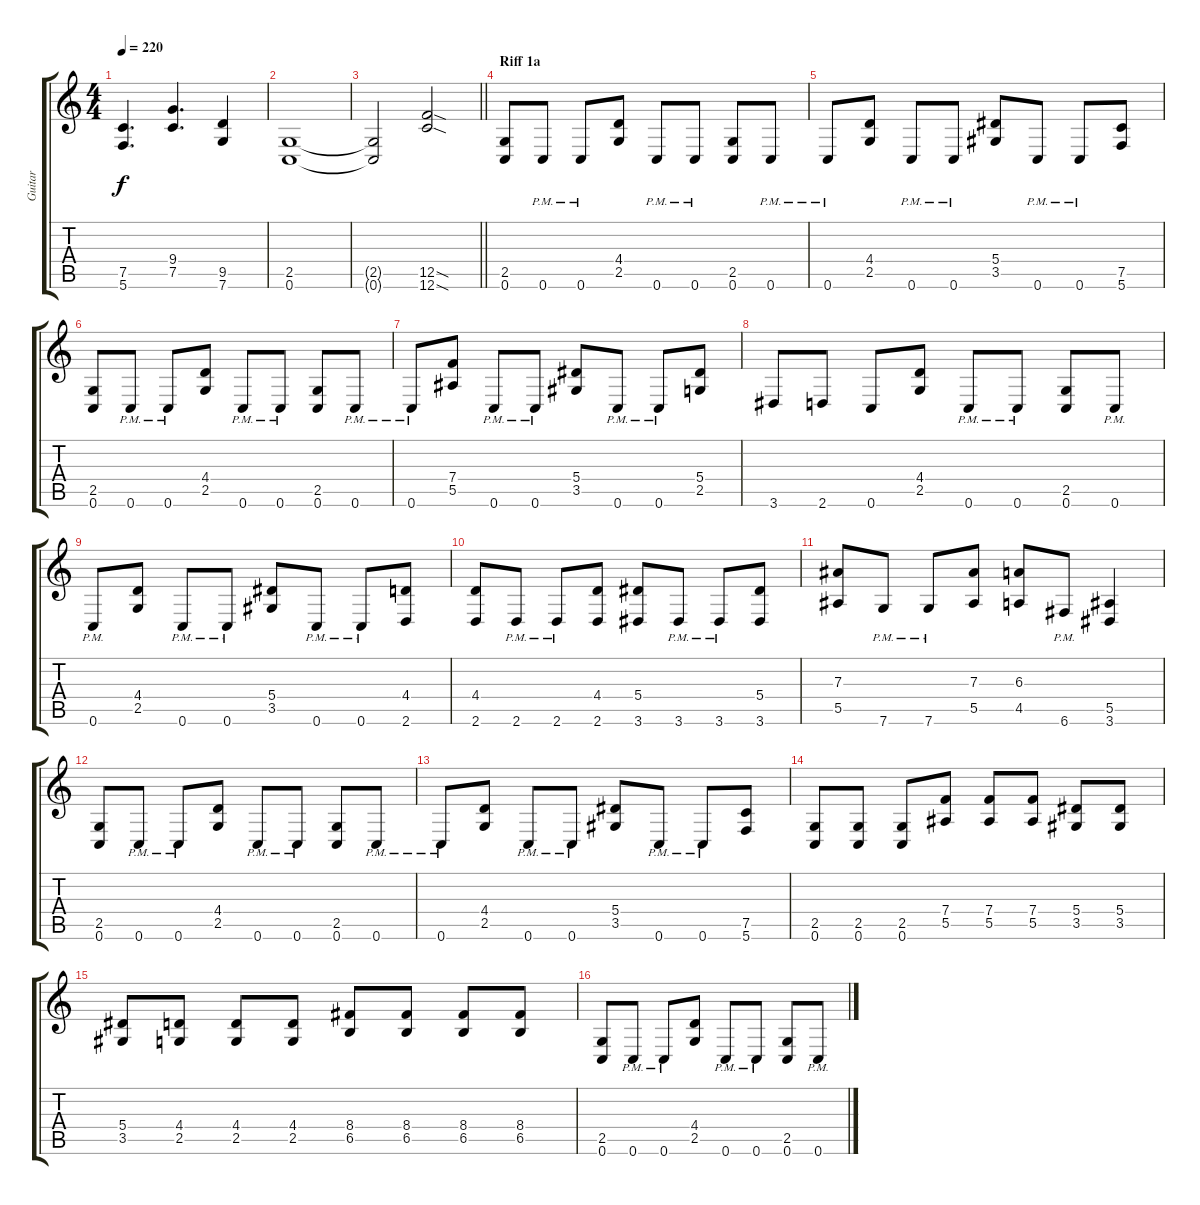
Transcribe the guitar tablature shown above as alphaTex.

\track ("Guitar" "Guitar") {instrument distortionguitar}
\staff {score tabs}
\tuning (C4 G3 Eb3 Bb2 F2 C2) {hide}
\ts (4 4)
\tempo 220
\clef g2
\ks c
(7.5 5.6).4{d dy f} (9.4 7.5).4{d} (9.5 7.6).4 |
(2.5 0.6).1 |
\barLineRight lightlight
(2.5{t} 0.6{t}).2 (12.5{sod} 12.6{sod}).2 |
\section ("" "Riff 1a")
(2.5 0.6).8 0.6{pm}.8 0.6{pm}.8 (4.4 2.5).8 0.6{pm}.8 0.6{pm}.8 (2.5 0.6).8 0.6{pm}.8 |
0.6{pm}.8 (4.4 2.5).8 0.6{pm}.8 0.6{pm}.8 (5.4 3.5).8 0.6{pm}.8 0.6{pm}.8 (7.5 5.6).8 |
(2.5 0.6).8 0.6{pm}.8 0.6{pm}.8 (4.4 2.5).8 0.6{pm}.8 0.6{pm}.8 (2.5 0.6).8 0.6{pm}.8 |
0.6{pm}.8 (7.4 5.5).8 0.6{pm}.8 0.6{pm}.8 (5.4 3.5).8 0.6{pm}.8 0.6{pm}.8 (5.4 2.5).8 |
3.6.8 2.6.8 0.6.8 (4.4 2.5).8 0.6{pm}.8 0.6{pm}.8 (2.5 0.6).8 0.6{pm}.8 |
0.6{pm}.8 (4.4 2.5).8 0.6{pm}.8 0.6{pm}.8 (5.4 3.5).8 0.6{pm}.8 0.6{pm}.8 (4.4 2.6).8 |
(4.4 2.6).8 2.6{pm}.8 2.6{pm}.8 (4.4 2.6).8 (5.4 3.6).8 3.6{pm}.8 3.6{pm}.8 (5.4 3.6).8 |
(7.3 5.5).8 7.6{pm}.8 7.6{pm}.8 (7.3 5.5).8 (6.3 4.5).8 6.6{pm}.8 (5.5 3.6).4 |
(2.5 0.6).8 0.6{pm}.8 0.6{pm}.8 (4.4 2.5).8 0.6{pm}.8 0.6{pm}.8 (2.5 0.6).8 0.6{pm}.8 |
0.6{pm}.8 (4.4 2.5).8 0.6{pm}.8 0.6{pm}.8 (5.4 3.5).8 0.6{pm}.8 0.6{pm}.8 (7.5 5.6).8 |
(2.5 0.6).8 (2.5 0.6).8 (2.5 0.6).8 (7.4 5.5).8 (7.4 5.5).8 (7.4 5.5).8 (5.4 3.5).8 (5.4 3.5).8 |
(5.4 3.5).8 (4.4 2.5).8 (4.4 2.5).8 (4.4 2.5).8 (8.4 6.5).8 (8.4 6.5).8 (8.4 6.5).8 (8.4 6.5).8 |
(2.5 0.6).8 0.6{pm}.8 0.6{pm}.8 (4.4 2.5).8 0.6{pm}.8 0.6{pm}.8 (2.5 0.6).8 0.6{pm}.8
